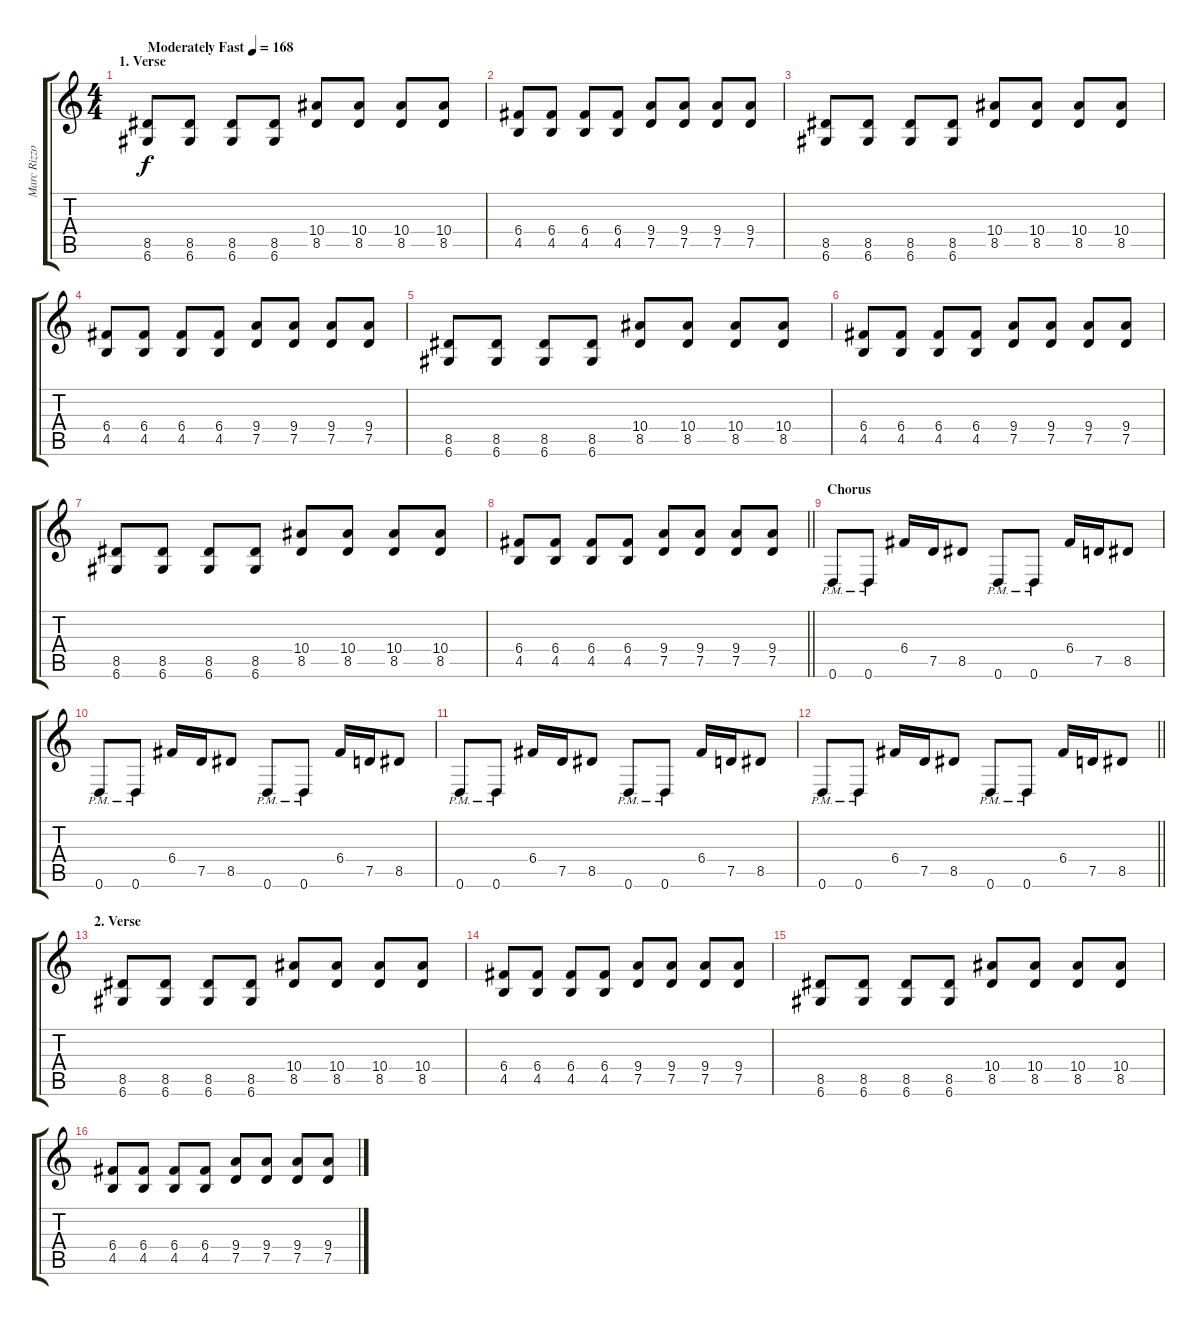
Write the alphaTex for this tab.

\track ("Marc Rizzo (Rhythm)" "Marc Rizzo") {instrument distortionguitar}
\staff {score tabs}
\tuning (D4 A3 F3 C3 G2 D2) {hide}
\ts (4 4)
\section ("" "1. Verse")
\tempo (168 "Moderately Fast")
\clef g2
\ks c
(8.5 6.6).8{dy f instrument distortionguitar} (8.5 6.6).8 (8.5 6.6).8 (8.5 6.6).8 (10.4 8.5).8 (10.4 8.5).8 (10.4 8.5).8 (10.4 8.5).8 |
(6.4 4.5).8 (6.4 4.5).8 (6.4 4.5).8 (6.4 4.5).8 (9.4 7.5).8 (9.4 7.5).8 (9.4 7.5).8 (9.4 7.5).8 |
(8.5 6.6).8 (8.5 6.6).8 (8.5 6.6).8 (8.5 6.6).8 (10.4 8.5).8 (10.4 8.5).8 (10.4 8.5).8 (10.4 8.5).8 |
(6.4 4.5).8 (6.4 4.5).8 (6.4 4.5).8 (6.4 4.5).8 (9.4 7.5).8 (9.4 7.5).8 (9.4 7.5).8 (9.4 7.5).8 |
(8.5 6.6).8 (8.5 6.6).8 (8.5 6.6).8 (8.5 6.6).8 (10.4 8.5).8 (10.4 8.5).8 (10.4 8.5).8 (10.4 8.5).8 |
(6.4 4.5).8 (6.4 4.5).8 (6.4 4.5).8 (6.4 4.5).8 (9.4 7.5).8 (9.4 7.5).8 (9.4 7.5).8 (9.4 7.5).8 |
(8.5 6.6).8 (8.5 6.6).8 (8.5 6.6).8 (8.5 6.6).8 (10.4 8.5).8 (10.4 8.5).8 (10.4 8.5).8 (10.4 8.5).8 |
\barLineRight lightlight
(6.4 4.5).8 (6.4 4.5).8 (6.4 4.5).8 (6.4 4.5).8 (9.4 7.5).8 (9.4 7.5).8 (9.4 7.5).8 (9.4 7.5).8 |
\section ("" "Chorus")
0.6{pm}.8 0.6{pm}.8 6.4.16 7.5.16 8.5.8 0.6{pm}.8 0.6{pm}.8 6.4.16 7.5.16 8.5.8 |
0.6{pm}.8 0.6{pm}.8 6.4.16 7.5.16 8.5.8 0.6{pm}.8 0.6{pm}.8 6.4.16 7.5.16 8.5.8 |
0.6{pm}.8 0.6{pm}.8 6.4.16 7.5.16 8.5.8 0.6{pm}.8 0.6{pm}.8 6.4.16 7.5.16 8.5.8 |
\barLineRight lightlight
0.6{pm}.8 0.6{pm}.8 6.4.16 7.5.16 8.5.8 0.6{pm}.8 0.6{pm}.8 6.4.16 7.5.16 8.5.8 |
\section ("" "2. Verse")
(8.5 6.6).8 (8.5 6.6).8 (8.5 6.6).8 (8.5 6.6).8 (10.4 8.5).8 (10.4 8.5).8 (10.4 8.5).8 (10.4 8.5).8 |
(6.4 4.5).8 (6.4 4.5).8 (6.4 4.5).8 (6.4 4.5).8 (9.4 7.5).8 (9.4 7.5).8 (9.4 7.5).8 (9.4 7.5).8 |
(8.5 6.6).8 (8.5 6.6).8 (8.5 6.6).8 (8.5 6.6).8 (10.4 8.5).8 (10.4 8.5).8 (10.4 8.5).8 (10.4 8.5).8 |
(6.4 4.5).8 (6.4 4.5).8 (6.4 4.5).8 (6.4 4.5).8 (9.4 7.5).8 (9.4 7.5).8 (9.4 7.5).8 (9.4 7.5).8
